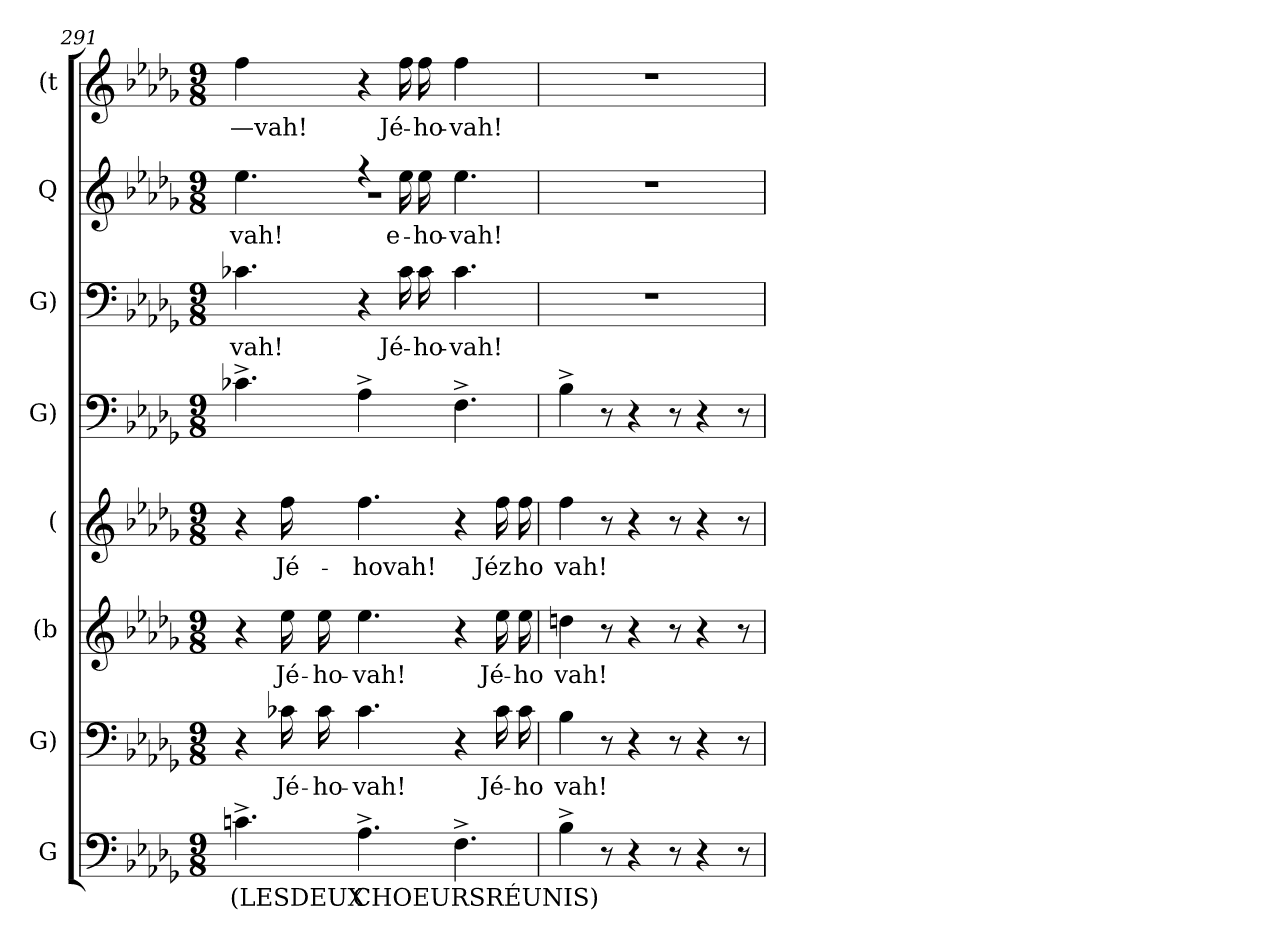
**kern	**text	**kern	**text	**kern	**text	**kern	**text	**kern	**kern	**text	**kern	**text	**kern	**text
*part8	*part8	*part7	*part7	*part6	*part6	*part5	*part5	*part4	*part3	*part3	*part2	*part2	*part1	*part1
*staff8	*staff8	*staff7	*staff7	*staff6	*staff6	*staff5	*staff5	*staff4	*staff3	*staff3	*staff2	*staff2	*staff1	*staff1
*I"G	*	*I"G)	*	*I"(b	*	*I"(	*	*I"G)	*I"G)	*	*I"Q	*	*I"(t	*
!!LO:PB:g=z
*clefF4	*	*clefF4	*	*clefG2	*	*clefG2	*	*clefF4	*clefF4	*	*clefG2	*	*clefG2	*
*k[b-e-a-d-g-]	*	*k[b-e-a-d-g-]	*	*k[b-e-a-d-g-]	*	*k[b-e-a-d-g-]	*	*k[b-e-a-d-g-]	*k[b-e-a-d-g-]	*	*k[b-e-a-d-g-]	*	*k[b-e-a-d-g-]	*
*M9/8	*	*M9/8	*	*M9/8	*	*M9/8	*	*M9/8	*M9/8	*	*M9/8	*	*M9/8	*
=291	=291	=291	=291	=291	=291	=291	=291	=291	=291	=291	=291	=291	=291	=291
*	*	*	*	*	*	*	*	*	*	*	*^	*	*	*
4.cn^>i\	(LESDEUX	4r	.	4r	.	4r	.	4.c-X^>i\	4.c-Xi\	vah!	4.ee-i\	8%9r	vah!	4ffi\	—vah!
.	.	16c-Xi\	Jé-	16ee-i\	Jé-	16ffi\	Jé-	.	.	.	.	.	.	16ryy	.
.	.	16c-i\	ho-	16ee-i\	ho-	16ryy	.	.	.	.	.	.	.	16ryy	.
4.A-^>i\	CHOEURSRÉUNIS)	4.c-i\	vah!	4.ee-i\	vah!	4.ffi\	hovah!	4A-^>i\	4r	.	4r	.	.	4r	.
.	.	.	.	.	.	.	.	16ryy	16c-i\	Jé-	16ee-i\	.	e-	16ffi\	Jé-
.	.	.	.	.	.	.	.	16ryy	16c-i\	ho-	16ee-i\	.	ho-	16ffi\	ho-
4.F^>i\	.	4r	.	4r	.	4r	.	4.F^>i\	4.c-i\	vah!	4.ee-i\	.	vah!	4ffi\	vah!
.	.	16c-i\	Jé-	16ee-i\	Jé-	16ffi\	Jéz	.	.	.	.	.	.	8ryy	.
.	.	16c-i\	ho	16ee-i\	ho	16ffi\	ho	.	.	.	.	.	.	.	.
*	*	*	*	*	*	*	*	*	*	*	*v	*v	*	*	*
=292	=292	=292	=292	=292	=292	=292	=292	=292	=292	=292	=292	=292	=292	=292
4B-^>i\	.	4B-i\	vah!	4ddni\	vah!	4ffi\	vah!	4B-^>i\	8%9r	.	8%9r	.	8%9r	.
8r	.	8r	.	8r	.	8r	.	8r	.	.	.	.	.	.
4r	.	4r	.	4r	.	4r	.	4r	.	.	.	.	.	.
8r	.	8r	.	8r	.	8r	.	8r	.	.	.	.	.	.
4r	.	4r	.	4r	.	4r	.	4r	.	.	.	.	.	.
8r	.	8r	.	8r	.	8r	.	8r	.	.	.	.	.	.
=	=	=	=	=	=	=	=	=	=	=	=	=	=	=
*-	*-	*-	*-	*-	*-	*-	*-	*-	*-	*-	*-	*-	*-	*-
